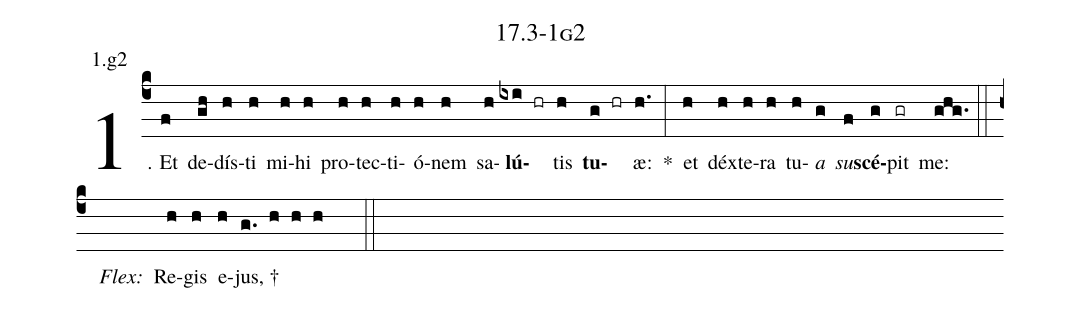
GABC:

name: 17.3-1g2;
annotation: 1.g2;
%%
(c4)1. Et(f) de(gh)dís(h)ti(h) mi(h)hi(h) pro(h)tec(h)ti(h)ó(h)nem(h) sa(h)<b>lú</b>(ixi hr)tis(h) <b>tu</b>(g hr)æ:(h.) *(:) et(h) déx(h)te(h)ra(h) tu(h)<i>a</i>(g) <i>su</i>(f)<b>scé</b>(g)pit(gr) me:(ghg.) (::)
<i>Flex:</i>()  Re(h)gis(h) e(h)jus, †(g. h h h  ::)

%E(h) u(h) o(g) u(f) a(g) e.(ghg.) (::)
